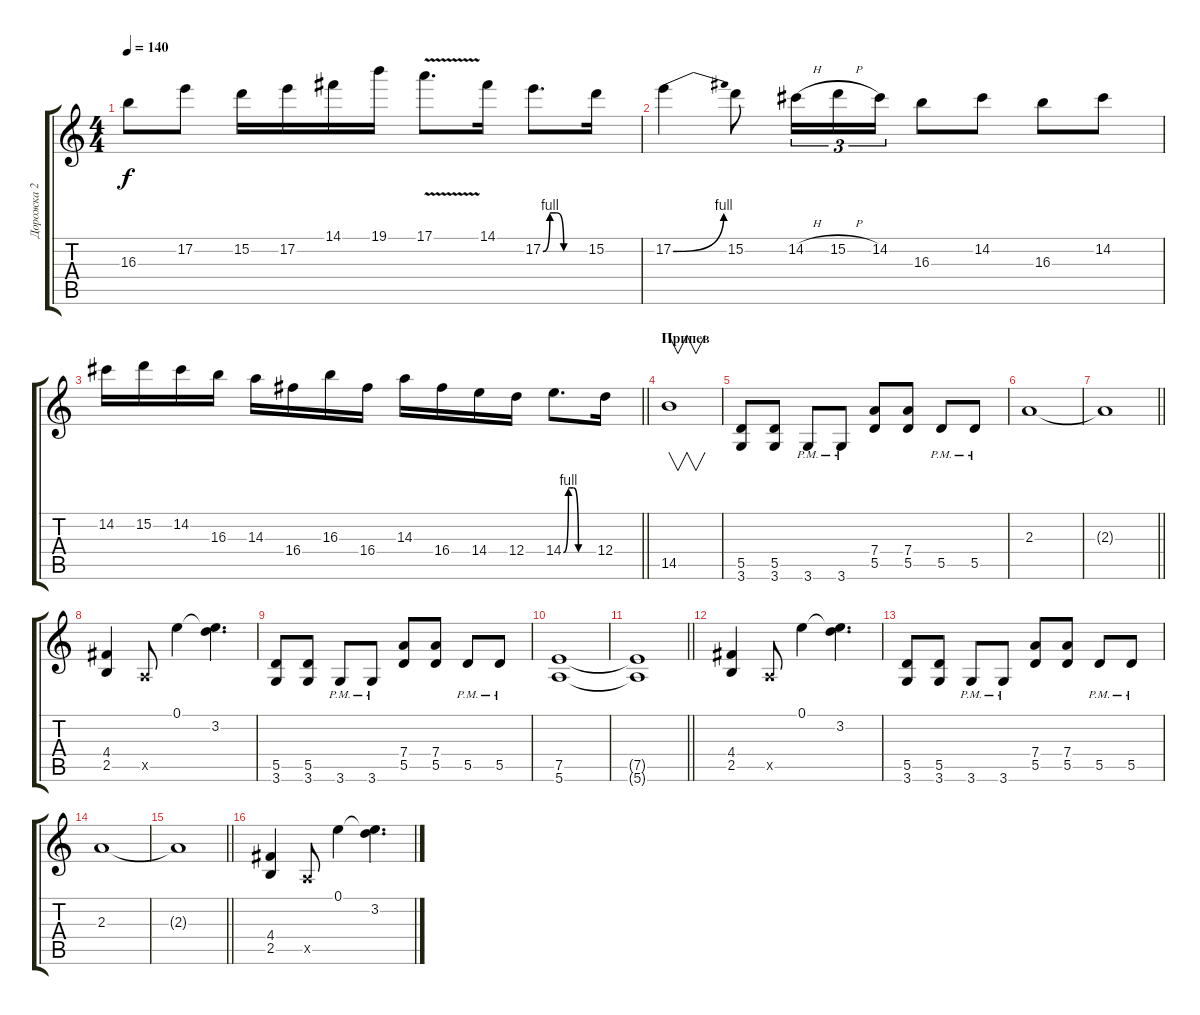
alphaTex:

\track ("Дорожка 2" "Дорожка 2") {instrument overdrivenguitar}
\staff {score tabs}
\tuning (E4 B3 G3 D3 A2 E2) {hide}
\ts (4 4)
\tempo 140
\clef g2
\ks c
16.3.8{dy f} 17.2.8 15.2.16 17.2.16 14.1.16 19.1.16 17.1{v}.8{d} 14.1.16 17.2{be (custom 0 0 10 4 20 4 30 0 60 0)}.8{d} 15.2.16 |
17.2{be (bend 0 0 60 4)}.4 15.2.8 14.2{h}.16{tu (3 2)} 15.2{h}.16{tu (3 2)} 14.2.16{tu (3 2)} 16.3.8 14.2.8 16.3.8 14.2.8 |
\barLineRight lightlight
14.2.16 15.2.16 14.2.16 16.3.16 14.3.16 16.4.16 16.3.16 16.4.16 14.3.16 16.4.16 14.4.16 12.4.16 14.4{be (custom 0 0 10 4 20 4 30 0 60 0)}.8{d} 12.4.16 |
\section ("" "Припев")
14.5.1{v} |
(5.5 3.6).8 (5.5 3.6).8 3.6{pm}.8 3.6{pm}.8 (7.4 5.5).8 (7.4 5.5).8 5.5{pm}.8 5.5{pm}.8 |
2.3.1 |
\barLineRight lightlight
2.3{t}.1 |
(4.4 2.5).4 0.5{x}.8 0.1.4 (0.1{t} 3.2).4{d} |
(5.5 3.6).8 (5.5 3.6).8 3.6{pm}.8 3.6{pm}.8 (7.4 5.5).8 (7.4 5.5).8 5.5{pm}.8 5.5{pm}.8 |
(7.5 5.6).1 |
\barLineRight lightlight
(7.5{t} 5.6{t}).1 |
(4.4 2.5).4 0.5{x}.8 0.1.4 (0.1{t} 3.2).4{d} |
(5.5 3.6).8 (5.5 3.6).8 3.6{pm}.8 3.6{pm}.8 (7.4 5.5).8 (7.4 5.5).8 5.5{pm}.8 5.5{pm}.8 |
2.3.1 |
\barLineRight lightlight
2.3{t}.1 |
(4.4 2.5).4 0.5{x}.8 0.1.4 (0.1{t} 3.2).4{d}
